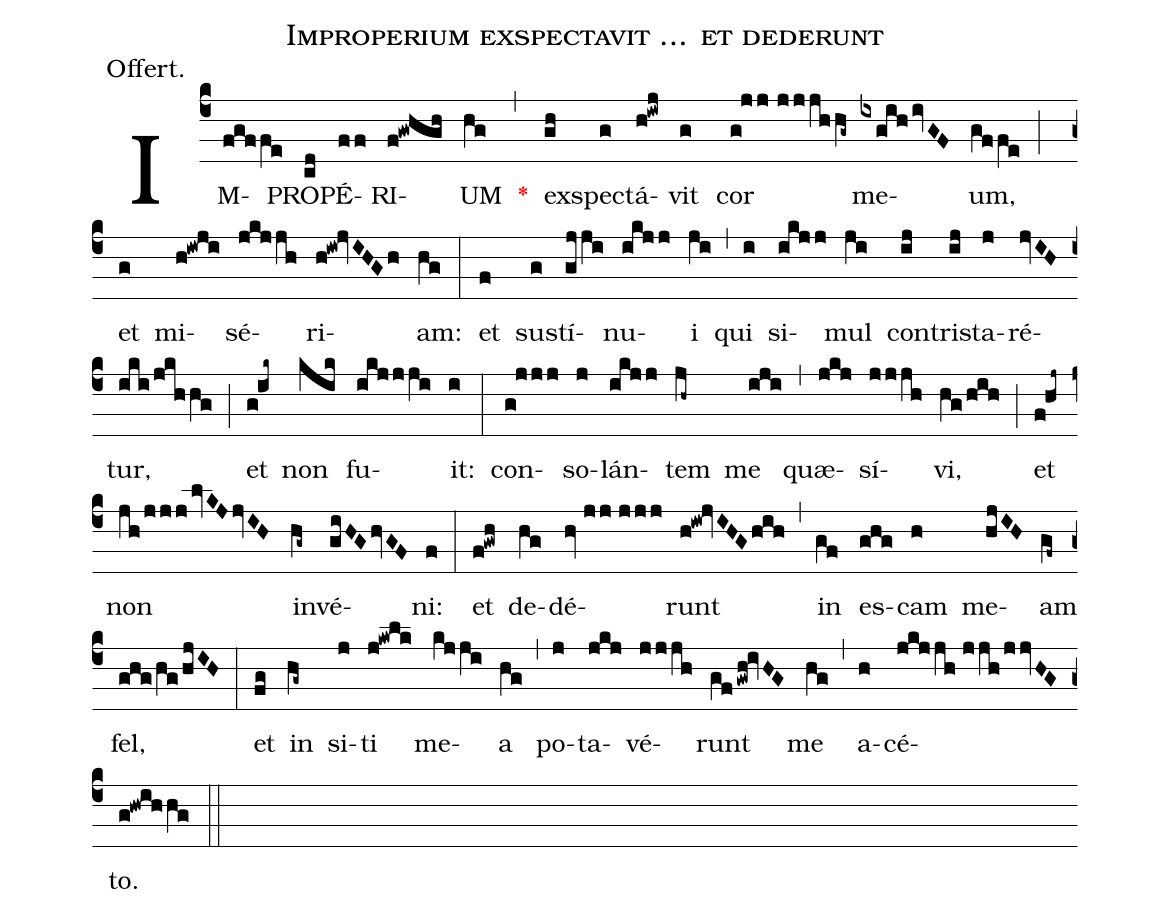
name:Improperium exspectavit ... et dederunt;
annotation:Offert.;
mode:VIII.;
office-part:Offertory;
%%
(c4) IM(fgffe)PRO(cd)PÉ(ff)RI(f!gwhgh)UM(hg) <v>\red{*}</v>(,) ex(gh)spec(g)tá(h!iwj)vit(g) cor(g!jj//jjjhhg~) me(ixgih/ivGF)um,(gffe) (;) et(g) mi(h!iwji)sé(jkjjh)ri(h!iw!jvIHGh)am:(hg) (:) et(f) sus(g)tí(gjji)nu(ikjj)i(ji) (,) qui(i) si(ikjj)mul(ji) con(ij)tri(ij)sta(j)ré(jvIH)tur,(iki/jkhhg) (;) et(g!ik~) non(kik) fu(ikjjji)it:(i) (:) con(g!jjj)so(j)lán(ikjj)tem(jh~) me(iji) (,) quæ(jkj)sí(jjjh)vi,(hg/hih) (;) et(f!hj~) non(jh/jjjlvKJjvIH) in(hg~)vé(giHGhvGF)ni:(f) (:) et(f!gwh) de(hg)dé(hv//jj//jjj)runt(h!iw!jvIHGhih) (,) in(gf) es(ghg)cam(h) me(hjIH)am(gf~) fel,(ghg/hg/hjIH) (:) et(fg) in(hg~) si(j)ti(j!kwlk) me(kjji)a(hg) (,) po(j)ta(jkj)vé(jjjh)runt(gf/gwh!ivHG) me(hg) (,) a(h)cé(jkjjh//jjh/jjvHG)to.(g!hwihhg) (::)
